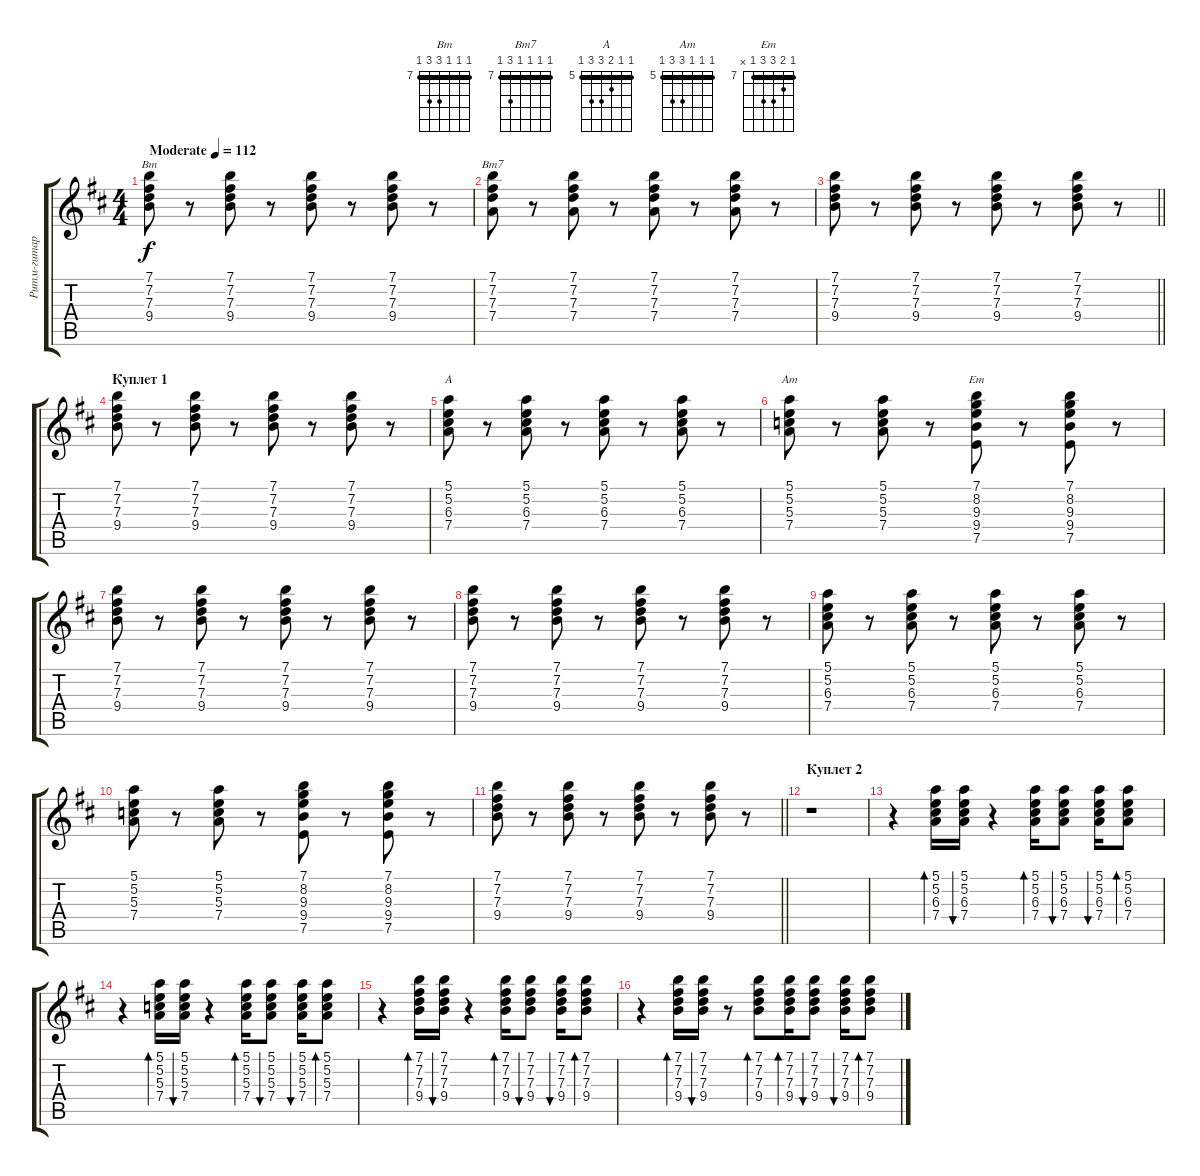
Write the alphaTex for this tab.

\track ("Ритм-гитара (А.Макаревич)" "Ритм-гитар") {instrument electricguitarclean}
\staff {score tabs}
\tuning (E4 B3 G3 D3 A2 E2) {hide}
\chord ("Bm" 7 7 7 9 9 7) {firstfret 7 barre 7}
\chord ("Bm7" 7 7 7 7 9 7) {firstfret 7 barre 7}
\chord ("A" 5 5 6 7 7 5) {firstfret 5 barre 5}
\chord ("Am" 5 5 5 7 7 5) {firstfret 5 barre 5}
\chord ("Em" 7 8 9 9 7 x) {firstfret 7 barre 7}
\ts (4 4)
\tempo (112 "Moderate")
\clef g2
\ks bminor
(7.1 7.2 7.3 9.4).8{ch "Bm" dy f instrument electricguitarclean} r.8 (7.1 7.2 7.3 9.4).8 r.8 (7.1 7.2 7.3 9.4).8 r.8 (7.1 7.2 7.3 9.4).8 r.8 |
(7.1 7.2 7.3 7.4).8{ch "Bm7"} r.8 (7.1 7.2 7.3 7.4).8 r.8 (7.1 7.2 7.3 7.4).8 r.8 (7.1 7.2 7.3 7.4).8 r.8 |
\barLineRight lightlight
(7.1 7.2 7.3 9.4).8 r.8 (7.1 7.2 7.3 9.4).8 r.8 (7.1 7.2 7.3 9.4).8 r.8 (7.1 7.2 7.3 9.4).8 r.8 |
\section ("" "Куплет 1")
(7.1 7.2 7.3 9.4).8 r.8 (7.1 7.2 7.3 9.4).8 r.8 (7.1 7.2 7.3 9.4).8 r.8 (7.1 7.2 7.3 9.4).8 r.8 |
(5.1 5.2 6.3 7.4).8{ch "A"} r.8 (5.1 5.2 6.3 7.4).8 r.8 (5.1 5.2 6.3 7.4).8 r.8 (5.1 5.2 6.3 7.4).8 r.8 |
(5.1 5.2 5.3 7.4).8{ch "Am"} r.8 (5.1 5.2 5.3 7.4).8 r.8 (7.1 8.2 9.3 9.4 7.5).8{ch "Em"} r.8 (7.1 8.2 9.3 9.4 7.5).8 r.8 |
(7.1 7.2 7.3 9.4).8 r.8 (7.1 7.2 7.3 9.4).8 r.8 (7.1 7.2 7.3 9.4).8 r.8 (7.1 7.2 7.3 9.4).8 r.8 |
(7.1 7.2 7.3 9.4).8 r.8 (7.1 7.2 7.3 9.4).8 r.8 (7.1 7.2 7.3 9.4).8 r.8 (7.1 7.2 7.3 9.4).8 r.8 |
(5.1 5.2 6.3 7.4).8 r.8 (5.1 5.2 6.3 7.4).8 r.8 (5.1 5.2 6.3 7.4).8 r.8 (5.1 5.2 6.3 7.4).8 r.8 |
(5.1 5.2 5.3 7.4).8 r.8 (5.1 5.2 5.3 7.4).8 r.8 (7.1 8.2 9.3 9.4 7.5).8 r.8 (7.1 8.2 9.3 9.4 7.5).8 r.8 |
\barLineRight lightlight
(7.1 7.2 7.3 9.4).8 r.8 (7.1 7.2 7.3 9.4).8 r.8 (7.1 7.2 7.3 9.4).8 r.8 (7.1 7.2 7.3 9.4).8 r.8 |
\section ("" "Куплет 2")
r.1 |
r.4{volume 6} (5.1 5.2 6.3 7.4).16{bd 30} (5.1 5.2 6.3 7.4).16{bu 30} r.4 (5.1 5.2 6.3 7.4).16{bd 30} (5.1 5.2 6.3 7.4).8{bu 30} (5.1 5.2 6.3 7.4).16{bu 30} (5.1 5.2 6.3 7.4).8{bd 30} |
r.4 (5.1 5.2 5.3 7.4).16{bd 30} (5.1 5.2 5.3 7.4).16{bu 30} r.4 (5.1 5.2 5.3 7.4).16{bd 30} (5.1 5.2 5.3 7.4).8{bu 30} (5.1 5.2 5.3 7.4).16{bu 30} (5.1 5.2 5.3 7.4).8{bd 30} |
r.4 (7.1 7.2 7.3 9.4).16{bd 30} (7.1 7.2 7.3 9.4).16{bu 30} r.4 (7.1 7.2 7.3 9.4).16{bd 30} (7.1 7.2 7.3 9.4).8{bu 30} (7.1 7.2 7.3 9.4).16{bu 30} (7.1 7.2 7.3 9.4).8{bd 30} |
r.4 (7.1 7.2 7.3 9.4).16{bd 30} (7.1 7.2 7.3 9.4).16{bu 30} r.8 (7.1 7.2 7.3 9.4).8{bd 30} (7.1 7.2 7.3 9.4).16{bd 30} (7.1 7.2 7.3 9.4).8{bu 30} (7.1 7.2 7.3 9.4).16{bu 30} (7.1 7.2 7.3 9.4).8{bd 30}
